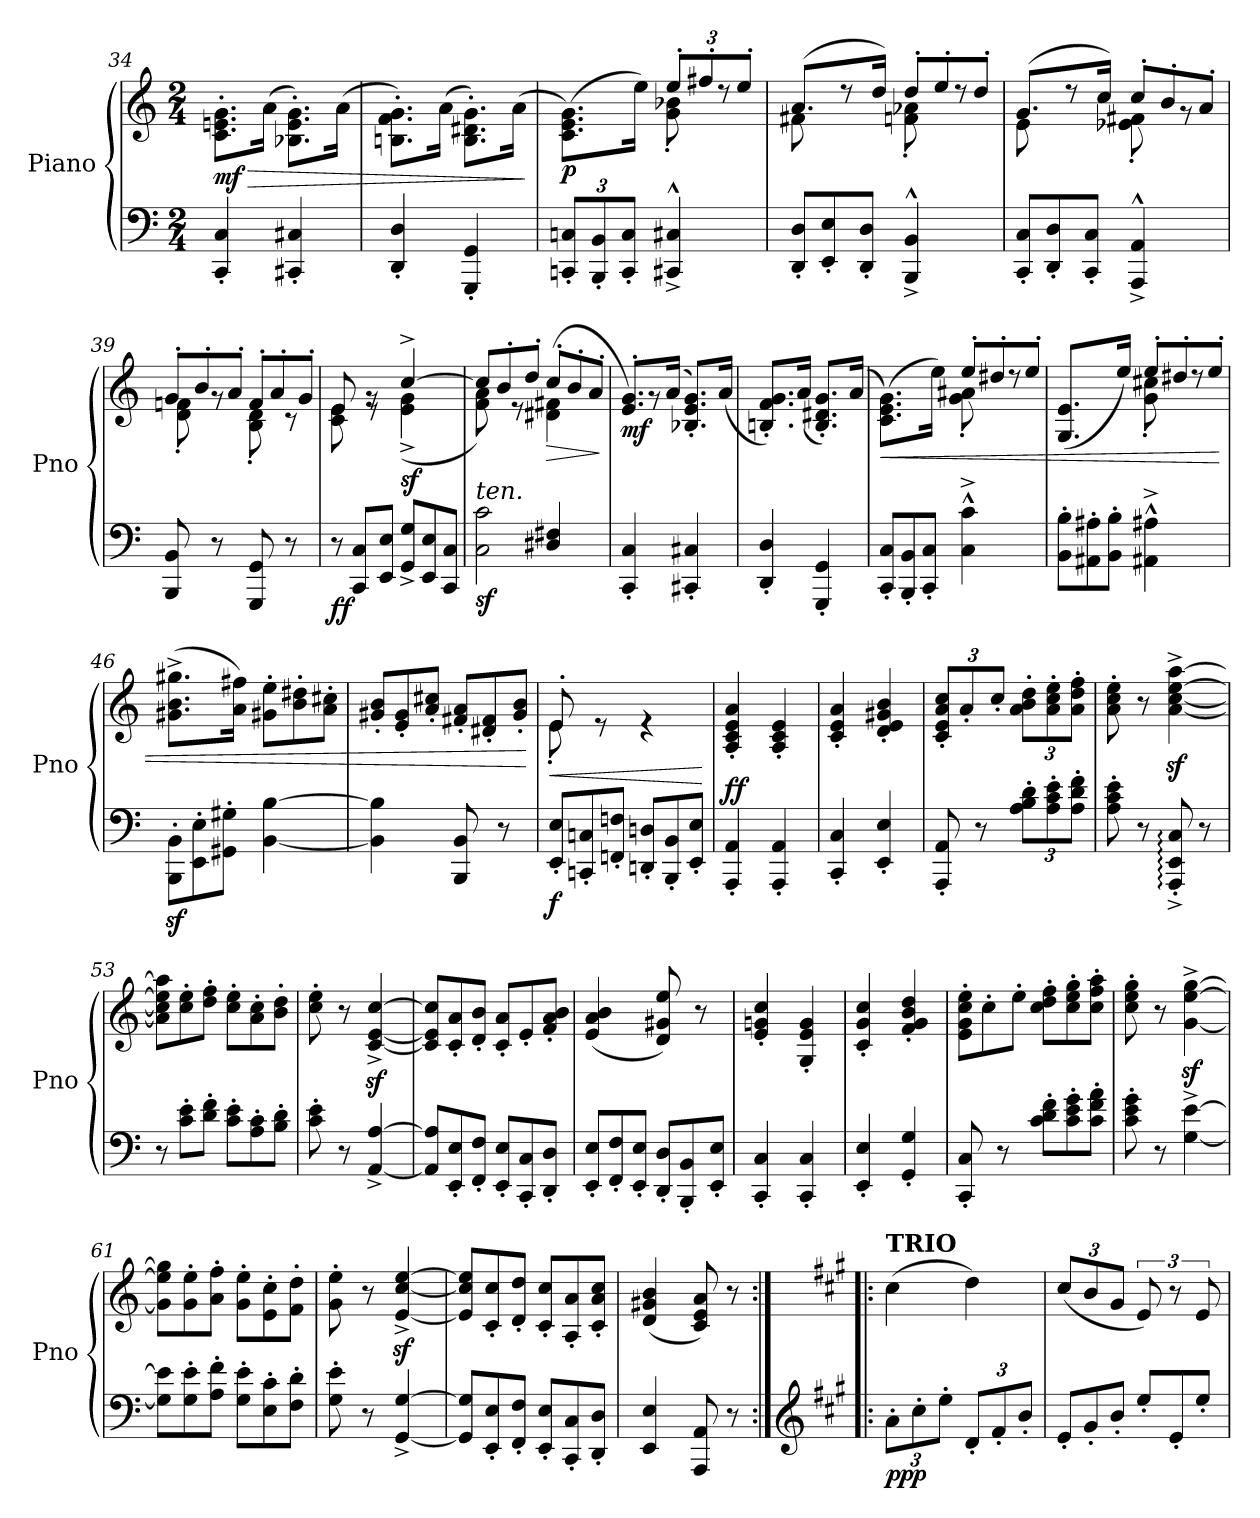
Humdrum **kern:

**kern	**kern	**dynam
*part1	*part1	*part1
*staff2	*staff1	*staff1/2
*I"Piano	*	*
*I'Pno	*	*
*clefF4	*clefG2	*
*k[]	*k[]	*
*M2/4	*M2/4	*
=34	=34	=34
!	!	!LO:HP:b
!	!	!LO:DY:n=1:b
4CC/' 4C/'	8.c\' 8.en\' 8.g\'L	> mf
.	(16a\Jk	.
4CC#X/' 4C#X/'	8.B-X\' 8.e\' 8.g\'L)	.
.	(16a\Jk	.
!!LO:LB:g=z
=35	=35	=35
4DD/' 4D/'	8.Bn\' 8.f\' 8.g\'L)	.
.	(16a\Jk	.
4GGG/' 4GG/'	8.B\' 8.d#X\' 8.g\'L)	.
.	(16a\Jk	.
.	.	]
=36	=36	=36
*Xbrackettup	*	*
*	*^	*
!	!	!	!LO:DY:b
12CCn/' 12Cn/'L	(>8.c\ 8.e\ 8.g\L)	4ryy	p
12BBB/' 12BB/'	.	.	.
12CC/' 12C/'J	.	.	.
.	16ee\Jk)	.	.
*	*Xbrackettup	*	*
4CC#X/^^^ 4C#X/^^^	12ee'/L	8g\' 8b-X\'	.
.	12ff#X'/	.	.
.	.	8rdd	.
.	12ee'/J	.	.
=37	=37	=37	=37
*Xtuplet	*	*	*
12DD/' 12D/'L	(8.a/L	8f#X\ 8a\yy	.
12EE/' 12E/'	.	.	.
.	.	8rdd	.
12DD/' 12D/'J	.	.	.
.	16dd/Jk)	.	.
*	*Xtuplet	*	*
4BBB/^^^ 4BB/^^^	12dd'/L	8fn\' 8a-X\'	.
.	12ee'/	.	.
.	.	8rdd	.
.	12dd'/J	.	.
=38	=38	=38	=38
12CC/' 12C/'L	(8.g/L	8e\ 8g\yy	.
12DD/' 12D/'	.	.	.
.	.	8rdd	.
12CC/' 12C/'J	.	.	.
.	16cc/Jk)	.	.
4AAA/^^^ 4AA/^^^	12cc'/L	8e-X\' 8f#X\'	.
.	12b'/	.	.
.	.	8rg	.
.	12a'/J	.	.
=39	=39	=39	=39
8BBB/ 8BB/	12g'/L	8d\' 8fn\'	.
.	12b'/	.	.
8r	.	8rg	.
.	12a'/J	.	.
8GGG/ 8GG/	12f'/L	8B\' 8d\'	.
.	12a'/	.	.
8r	.	8r	.
.	12g'/J	.	.
=40	=40	=40	=40
!	!	!	!LO:DY:b=2
12r	8e/	8c\ 8e\	ff
12CC/ 12C/L	.	.	.
.	8re	8rg	.
12EE/ 12E/J	.	.	.
!	!	!	!LO:DY:b
12GG/^ 12G/^L	[4cc^/	(4e\^ 4g\^	sf
12EE/ 12E/	.	.	.
12CC/ 12C/J	.	.	.
!!LO:LB:g=z	!!
=41	=41	=41	=41
*^	*	*	*
!LO:TX:a:i:t=ten.	!	!	!	!
!	!	!	!	!LO:DY:b=2
2C\ 2c\	4ryy	12cc/L]	8f\ 8a\)	sf
.	.	12b'/	.	.
.	.	.	8r	.
.	.	12dd'/J	.	.
!	!	!	!	!LO:HP:b
!	!	!	!	!LO:DY:n=1:b=2
!	!	!	!	!LO:DY:n=2:b
.	4D#X/ 4F#X/	12cc'/L	(4d#X\ 4f#X\	> sf sf
.	.	12b'/	.	.
.	.	12a'/J	.	.
*v	*v	*	*	*
*	*v	*v	*
.	.	]
=42	=42	=42
*	*^	*
!	!	!	!LO:DY:b
4CC/' 4C/'	8.e/' 8.g/'L	8e\yy 8g\yy)	mf
.	.	8rg	.
.	(16a/Jk	.	.
4CC#X/' 4C#X/'	8.B-X/' 8.e/' 8.g/'L)	4ryy	.
.	(16a/Jk	.	.
*	*v	*v	*
=43	=43	=43
4DD/' 4D/'	8.Bn/' 8.f/' 8.g/'L)	.
.	(>16a/Jk	.
4GGG/' 4GG/'	8.B/' 8.d#X/' 8.g/'L)	.
.	(>16a/Jk	.
=44	=44	=44
!	!LO:TX:b:i:t=cresc.	!
!	!	!LO:HP:b
*	*^	*
12CC/' 12C/'L	(>8.c\ 8.e\ 8.g\L)	4ryy	<
12BBB/' 12BB/'	.	.	.
12CC/' 12C/'J	.	.	.
.	16ee\Jk)	.	.
4C\^^^ 4c\^^^	12ee'/L	8g\' 8a#X\'	.
.	12dd#X'/	.	.
.	.	8rdd	.
.	12ee'/J	.	.
=45	=45	=45	=45
12BB\' 12B\'L	(8.G/ 8.e/L	4ryy	.
12AA#X\' 12A#X\'	.	.	.
12BB\' 12B\'J	.	.	.
.	16ee/Jk)	.	.
4AA#X\^^^ 4A#X\^^^	12ee'/L	8g\' 8cc#X\'	.
.	12dd#X'/	.	.
.	.	8rdd	.
.	12ee'/J	.	.
*	*v	*v	*
!!LO:LB:g=z
=46	=46	=46
12BBB\z>' 12BB\z>'L	(8.g#X\^ 8.b\^ 8.gg#X\^L	.
12EE\' 12E\'	.	.
12GG#X\' 12G#X\'J	.	.
.	16a\ 16ff#X\Jk)	.
[4BB\ [4B\	12g#X\' 12ee\'L	.
.	12b\' 12dd#X\'	.
.	12a\' 12cc#X\'J	.
=47	=47	=47
4BB\] 4B\]	12g#X/' 12b/'L	.
.	12e/' 12g#/'	.
.	12a/' 12cc#X/'J	.
8BBB/ 8BB/	12f#X/' 12a/'L	.
.	12d#X/' 12f#/'	.
8r	.	.
.	12g#/' 12b/'J	.
.	.	[
=48	=48	=48
!	!	!LO:HP:b
*	*^	*
!	!	!	!LO:DY:n=1:b=2
12EE/' 12E/'L	8e'/	8e'\	< f
12CCn/' 12Cn/'	.	.	.
.	8re	4.ryy	.
12FFn/' 12Fn/'J	.	.	.
12DDn/' 12Dn/'L	4re	.	.
12BBB/' 12BB/'	.	.	.
12EE/' 12E/'J	.	.	.
*	*v	*v	*
.	.	[
=49	=49	=49
!	!	!LO:DY:a=2
4AAA/' 4AA/'	4A/' 4c/' 4e/' 4a/'	ff
4AAA/' 4AA/'	4A/' 4c/' 4e/'	.
=50	=50	=50
4CC/' 4C/'	4c/' 4e/' 4a/'	.
4EE/' 4E/'	4d/' 4e/' 4g#X/' 4b/'	.
=51	=51	=51
*	*tuplet	*
8AAA/' 8AA/'	12c/' 12e/' 12a/' 12cc/'L	.
.	12a'/	.
8r	.	.
.	12cc'/J	.
*tuplet	*	*
12A\' 12B\' 12d\'L	12a\' 12b\' 12dd\'L	.
12A\' 12c\' 12e\'	12a\' 12cc\' 12ee\'	.
12A\' 12d\' 12f\'J	12a\' 12dd\' 12ff\'J	.
!!LO:PB:g=z
=52	=52	=52
8A\' 8c\' 8e\'	8a\' 8cc\' 8ee\'	.
8r	8r	.
8AAA/:'^ 8EE/:'^ 8C/:'^	[4a\z<^ [4cc\z<^ [4ee\z<^ [4aa\z<^	.
8r	.	.
=53	=53	=53
*Xtuplet	*Xtuplet	*
12r	12a\] 12cc\] 12ee\] 12aa\]L	.
12c\' 12e\'L	12cc\' 12ee\'	.
12d\' 12f\'J	12dd\' 12ff\'J	.
12c\' 12e\'L	12cc\' 12ee\'L	.
12A\' 12c\'	12a\' 12cc\'	.
12B\' 12d\'J	12b\' 12dd\'J	.
=54	=54	=54
8c\' 8e\'	8cc\' 8ee\'	.
8r	8r	.
[4AA/^ [4A/^	[4c/z<^ [4e/z<^ [4cc/z<^	.
=55	=55	=55
12AA/] 12A/]L	12c/] 12e/] 12cc/]L	.
12EE/' 12E/'	12c/' 12a/'	.
12FF/' 12F/'J	12d/' 12b/'J	.
12EE/' 12E/'L	12c/' 12a/'L	.
12CC/' 12C/'	12e'/	.
12DD/' 12D/'J	12f/' 12a/' 12b/'J	.
=56	=56	=56
12EE/' 12E/'L	(>4e/ 4a/ 4b/	.
12FF/' 12F/'	.	.
12EE/' 12E/'J	.	.
12DD/' 12D/'L	8d/ 8g#X/ 8ee/)	.
12BBB/' 12BB/'	.	.
.	8r	.
12EE/' 12E/'J	.	.
=57	=57	=57
4CC/' 4C/'	4e/' 4gn/' 4cc/'	.
4CC/' 4C/'	4G/' 4e/' 4g/'	.
=58	=58	=58
4EE/' 4E/'	4c/' 4g/' 4cc/'	.
4GG/' 4G/'	4f/' 4g/' 4b/' 4dd/'	.
!!LO:LB:g=z
=59	=59	=59
8CC/' 8C/'	12e\' 12g\' 12cc\' 12ee\'L	.
.	12cc'\	.
8r	.	.
.	12ee'\J	.
12c\' 12d\' 12f\'L	12cc\' 12dd\' 12ff\'L	.
12c\' 12e\' 12g\'	12cc\' 12ee\' 12gg\'	.
12c\' 12f\' 12a\'J	12cc\' 12ff\' 12aa\'J	.
=60	=60	=60
8c\' 8e\' 8g\'	8cc\' 8ee\' 8gg\'	.
8r	8r	.
[4G\^ [4e\^	[4g\z<^ [4ee\z<^ [4gg\z<^	.
=61	=61	=61
12G\] 12e\]L	12g\] 12ee\] 12gg\]L	.
12G\' 12e\'	12g\' 12ee\'	.
12A\' 12f\'J	12a\' 12ff\'J	.
12G\' 12e\'L	12g\' 12ee\'L	.
12E\' 12c\'	12e\' 12cc\'	.
12F\' 12d\'J	12f\' 12dd\'J	.
=62	=62	=62
8G\' 8e\'	8g\' 8ee\'	.
8r	8r	.
[4GG/^ [4G/^	[4e/z<^ [4cc/z<^ [4ee/z<^	.
=63	=63	=63
12GG/] 12G/]L	12e/] 12cc/] 12ee/]L	.
12EE/' 12E/'	12c/' 12cc/'	.
12FF/' 12F/'J	12d/' 12dd/'J	.
12EE/' 12E/'L	12c/' 12cc/'L	.
12CC/' 12C/'	12A/' 12a/'	.
12DD/' 12D/'J	12c/' 12a/' 12cc/'J	.
=64	=64	=64
4EE/ 4E/	(>4d/ 4g#X/ 4b/	.
8AAA/ 8AA/	8c/ 8e/ 8a/)	.
8r	8r	.
!!LO:LB:g=z
=65:|!|:	=65:|!|:	=65:|!|:
*clefG2	*	*
*k[f#c#g#]	*k[f#c#g#]	*
*tuplet	*	*
!	!LO:TX:a:B:t=TRIO	!
!	!	!LO:DY:b=2
!	!	!LO:DY:n=1:b
12a'\L	(4cc#\	pp p
12cc#'\	.	.
12ee'\J	.	.
12d'/L	4dd\)	.
12f#'/	.	.
12b'/J	.	.
=66	=66	=66
*Xtuplet	*tuplet	*
12e'/L	(12cc#/L	.
12g#'/	12b/	.
12b'/J	12g#/J	.
*	*brackettup	*
12ee'/L	12e/)	.
12e'/	12r	.
12ee'/J	12e/	.
=	=	=
*-	*-	*-
